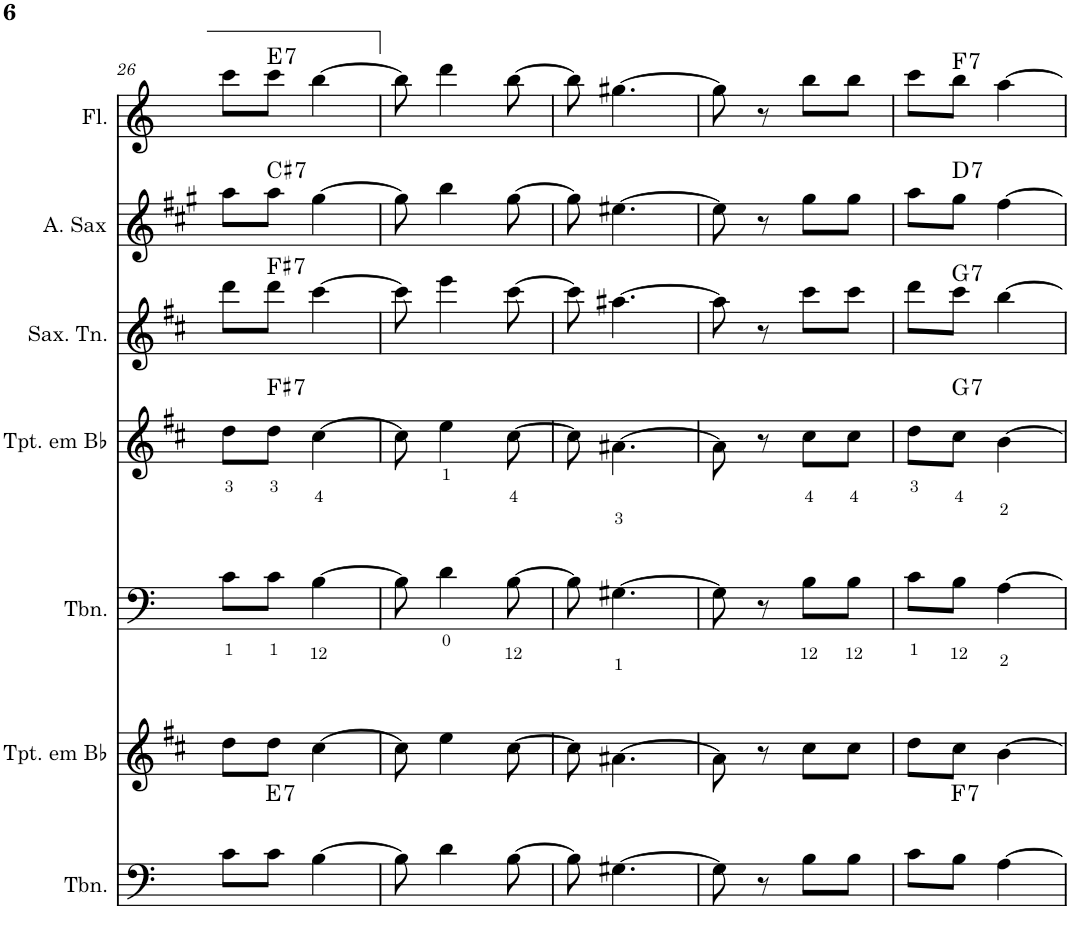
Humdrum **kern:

**kern	**harte	**kern	**kern	**kern	**harte	**kern	**harte	**kern	**harte	**kern	**harte
*part7	*part7	*part6	*part5	*part4	*part4	*part3	*part3	*part2	*part2	*part1	*part1
*staff7	*	*staff6	*staff5	*staff4	*	*staff3	*	*staff2	*	*staff1	*
*I"Trombone	*	*I"Trompete em Bb	*I"Trombone	*I"Trompete em Bb	*	*I"Saxofone Tenor	*	*I"Saxofone Alto	*	*I"Flauta Transversal	*
*I'Tbn.	*	*I'Tpt. em Bb	*I'Tbn.	*I'Tpt. em Bb	*	*I'Sax. Tn.	*	*	*	*I'Fl.	*
!!LO:PB:g=z
*clefF4	*	*clefG2	*clefF4	*clefG2	*	*clefG2	*	*clefG2	*	*clefG2	*
*	*	*Trd1c2	*	*Trd1c2	*	*Trd8c14	*	*Trd5c9	*	*	*
*k[]	*	*k[f#c#]	*k[]	*k[f#c#]	*	*k[f#c#]	*	*k[f#c#g#]	*	*k[]	*
*M2/4	*	*M2/4	*M2/4	*M2/4	*	*M2/4	*	*M2/4	*	*M2/4	*
=26	=26	=26	=26	=26	=26	=26	=26	=26	=26	=26	=26
8c\L	.	8dd\L	8c\L	8dd\L	.	8ddd\L	.	8aa\L	.	8ccc\L	.
!	!LO:H:kt=7	!	!	!	!LO:H:kt=7	!	!LO:H:kt=7	!	!LO:H:kt=7	!	!LO:H:kt=7
8c\J	E:7	8dd\J	8c\J	8dd\J	F#:7	8ddd\J	F#:7	8aa\J	C#:7	8ccc\J	E:7
[4B\	.	[4cc#\	[4B\	[4cc#\	.	[4ccc#\	.	[4gg#\	.	[4bb\	.
=27	=27	=27	=27	=27	=27	=27	=27	=27	=27	=27	=27
8B\]	.	8cc#\]	8B\]	8cc#\]	.	8ccc#\]	.	8gg#\]	.	8bb\]	.
4d\	.	4ee\	4d\	4ee\	.	4eee\	.	4bb\	.	4ddd\	.
[8B\	.	[8cc#\	[8B\	[8cc#\	.	[8ccc#\	.	[8gg#\	.	[8bb\	.
=28	=28	=28	=28	=28	=28	=28	=28	=28	=28	=28	=28
8B\]	.	8cc#\]	8B\]	8cc#\]	.	8ccc#\]	.	8gg#\]	.	8bb\]	.
[4.G#X\	.	[4.a#X\	[4.G#X\	[4.a#X\	.	[4.aa#X\	.	[4.ee#X\	.	[4.gg#X\	.
=29	=29	=29	=29	=29	=29	=29	=29	=29	=29	=29	=29
8G#\]	.	8a#\]	8G#\]	8a#\]	.	8aa#\]	.	8ee#\]	.	8gg#\]	.
8r	.	8r	8r	8r	.	8r	.	8r	.	8r	.
8B\L	.	8cc#\L	8B\L	8cc#\L	.	8ccc#\L	.	8gg#\L	.	8bb\L	.
8B\J	.	8cc#\J	8B\J	8cc#\J	.	8ccc#\J	.	8gg#\J	.	8bb\J	.
=30	=30	=30	=30	=30	=30	=30	=30	=30	=30	=30	=30
8c\L	.	8dd\L	8c\L	8dd\L	.	8ddd\L	.	8aa\L	.	8ccc\L	.
!	!LO:H:kt=7	!	!	!	!LO:H:kt=7	!	!LO:H:kt=7	!	!LO:H:kt=7	!	!LO:H:kt=7
8B\J	F:7	8cc#\J	8B\J	8cc#\J	G:7	8ccc#\J	G:7	8gg#\J	D:7	8bb\J	F:7
[4A\	.	[4b\	[4A\	[4b\	.	[4bb\	.	[4ff#\	.	[4aa\	.
=	=	=	=	=	=	=	=	=	=	=	=
*-	*-	*-	*-	*-	*-	*-	*-	*-	*-	*-	*-
